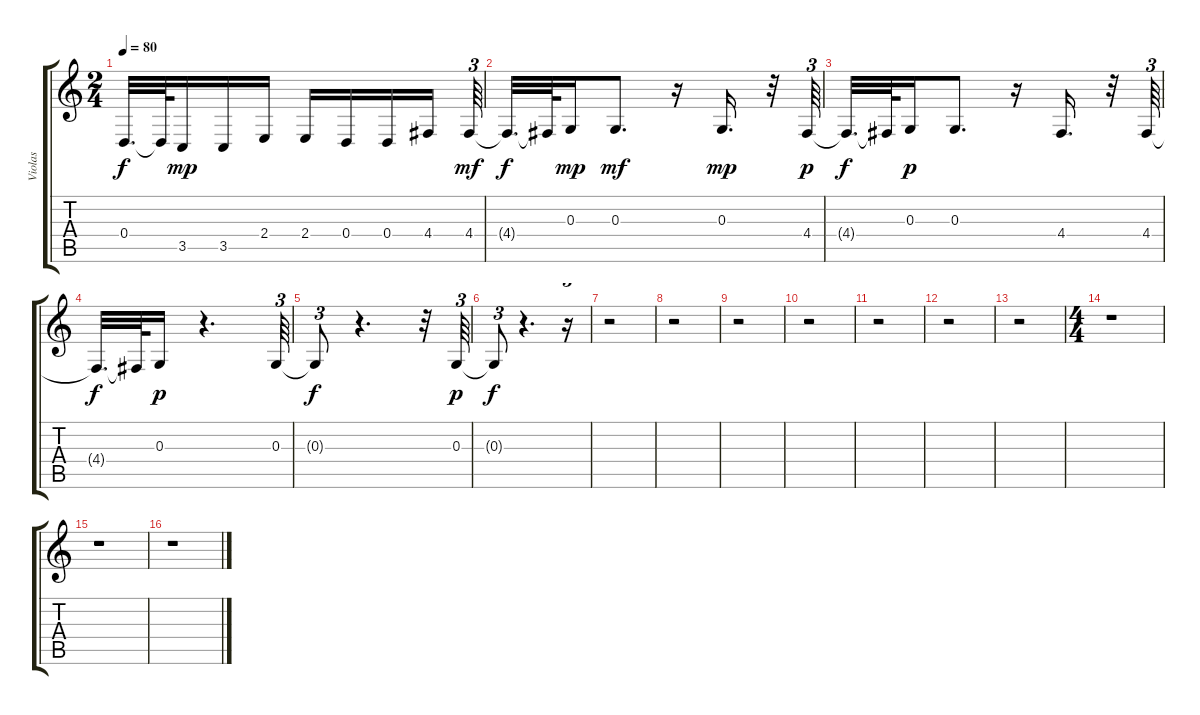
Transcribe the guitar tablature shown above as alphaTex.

\track ("Violas" "Violas") {instrument pizzicatostrings}
\staff {score tabs}
\tuning (E4 B3 G3 D3 A2 E2) {hide}
\ts (2 4)
\tempo 80
\clef g2
\ks c
0.4{t}.32{d dy f} 0.4{t}.64 3.5.16{dy mp} 3.5.16 2.4.16 2.4.16 0.4.16 0.4.16 4.4.16 4.4.64{tu (3 2) dy mf} |
4.4{t}.32{d dy f} 4.4{t}.64 0.3.16{dy mp} 0.3.8{d dy mf} r.16 0.3.16{d dy mp} r.32 4.4.64{tu (3 2) dy p} |
4.4{t}.32{d dy f} 4.4{t}.64 0.3.16{dy p} 0.3.8{d} r.16 4.4.16{d} r.32 4.4.64{tu (3 2)} |
4.4{t}.32{d dy f} 4.4{t}.64 0.3.16{dy p} r.4{d} 0.3.64{tu (3 2)} |
0.3{t}.8{tu (3 2) dy f} r.4{d} r.32 0.3.64{tu (3 2) dy p} |
0.3{t}.8{tu (3 2) dy f} r.4{d} r.16{tu (3 2)} |
r.2 |
r.2 |
r.2 |
r.2 |
r.2 |
r.2 |
r.2 |
\ts (4 4)
r.1 |
r.1 |
r.1
